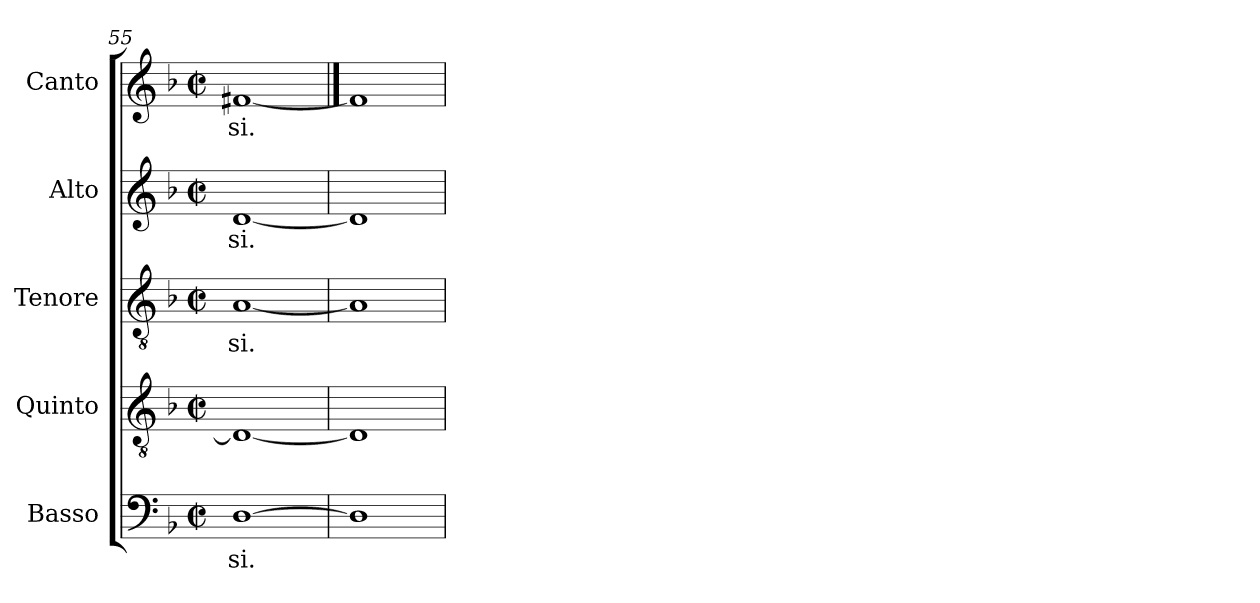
**kern	**text	**kern	**kern	**text	**kern	**text	**kern	**text
*part5	*part5	*part4	*part3	*part3	*part2	*part2	*part1	*part1
*staff5	*staff5	*staff4	*staff3	*staff3	*staff2	*staff2	*staff1	*staff1
*I"Basso	*	*I"Quinto	*I"Tenore	*	*I"Alto	*	*I"Canto	*
*clefF4	*	*clefGv2	*clefGv2	*	*clefG2	*	*clefG2	*
*k[b-]	*	*k[b-]	*k[b-]	*	*k[b-]	*	*k[b-]	*
*F:	*	*F:	*F:	*	*F:	*	*F:	*
*M2/2	*	*M2/2	*M2/2	*	*M2/2	*	*M2/2	*
*met(c|)	*	*met(c|)	*met(c|)	*	*met(c|)	*	*met(c|)	*
=55	=55	=55	=55	=55	=55	=55	=55	=55
!	!LO:LY:b:cj	!	!	!LO:LY:b:cj	!	!LO:LY:b:cj	!	!LO:LY:b:cj
[1D	si.	1D_	[1A	-si.	[1d	si.	[1f#X	-si.
=56	==56	=56	=56	==56	=56	==56	==56	==56
1D]	.	1D]	1A]	.	1d]	.	1f#]	.
=	=	=	=	=	=	=	=	=
*-	*-	*-	*-	*-	*-	*-	*-	*-
